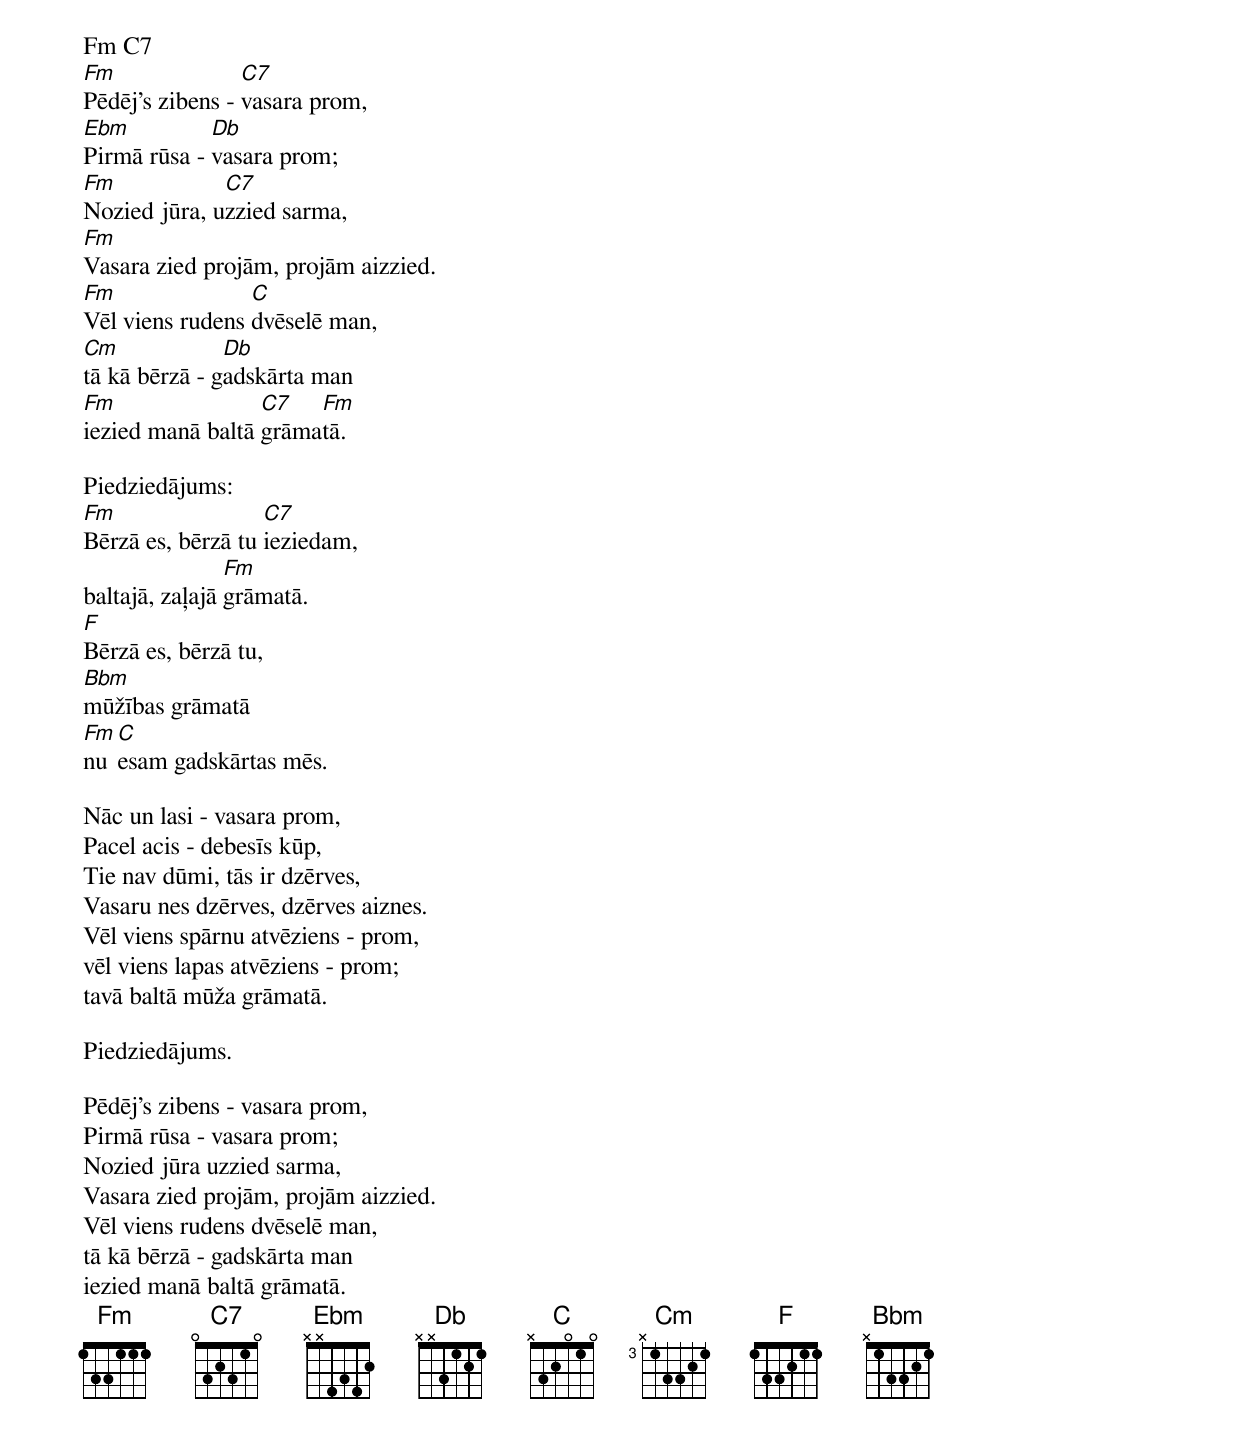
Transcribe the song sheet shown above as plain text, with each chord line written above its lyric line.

Fm C7
Fm               C7
Pēdēj's zibens - vasara prom,
Ebm          Db
Pirmā rūsa - vasara prom;
Fm            C7
Nozied jūra, uzzied sarma,
Fm
Vasara zied projām, projām aizzied.
Fm               C
Vēl viens rudens dvēselē man,
Cm             Db
tā kā bērzā - gadskārta man
Fm                C7   Fm
iezied manā baltā grāmatā.

Piedziedājums:
Fm                 C7
Bērzā es, bērzā tu ieziedam,
                Fm
baltajā, zaļajā grāmatā.
F
Bērzā es, bērzā tu,
Bbm
mūžības grāmatā
Fm C
nu esam gadskārtas mēs.

Nāc un lasi - vasara prom,
Pacel acis - debesīs kūp,
Tie nav dūmi, tās ir dzērves,
Vasaru nes dzērves, dzērves aiznes.
Vēl viens spārnu atvēziens - prom,
vēl viens lapas atvēziens - prom;
tavā baltā mūža grāmatā.

Piedziedājums.

Pēdēj's zibens - vasara prom,
Pirmā rūsa - vasara prom;
Nozied jūra uzzied sarma,
Vasara zied projām, projām aizzied.
Vēl viens rudens dvēselē man,
tā kā bērzā - gadskārta man
iezied manā baltā grāmatā.
